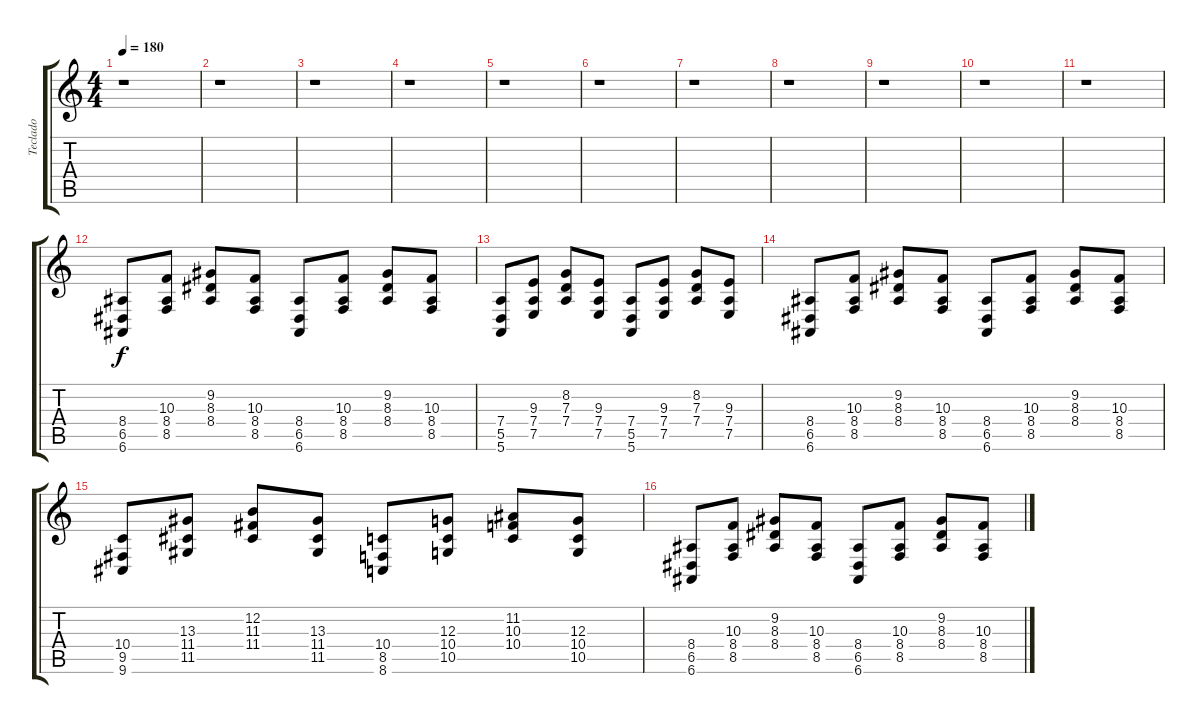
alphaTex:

\track ("Teclado" "Teclado") {instrument orchestralharp}
\staff {score tabs}
\tuning (E4 B3 G3 D3 A2 E2) {hide}
\ts (4 4)
\tempo 180
\clef g2
\ks c
r.1{dy f} |
r.1 |
r.1 |
r.1 |
r.1 |
r.1 |
r.1 |
r.1 |
r.1 |
r.1 |
r.1 |
(8.4 6.5 6.6).8 (10.3 8.4 8.5).8 (9.2 8.3 8.4).8 (10.3 8.4 8.5).8 (8.4 6.5 6.6).8 (10.3 8.4 8.5).8 (9.2 8.3 8.4).8 (10.3 8.4 8.5).8 |
(7.4 5.5 5.6).8 (9.3 7.4 7.5).8 (8.2 7.3 7.4).8 (9.3 7.4 7.5).8 (7.4 5.5 5.6).8 (9.3 7.4 7.5).8 (8.2 7.3 7.4).8 (9.3 7.4 7.5).8 |
(8.4 6.5 6.6).8 (10.3 8.4 8.5).8 (9.2 8.3 8.4).8 (10.3 8.4 8.5).8 (8.4 6.5 6.6).8 (10.3 8.4 8.5).8 (9.2 8.3 8.4).8 (10.3 8.4 8.5).8 |
(10.4 9.5 9.6).8 (13.3 11.4 11.5).8 (12.2 11.3 11.4).8 (13.3 11.4 11.5).8 (10.4 8.5 8.6).8 (12.3 10.4 10.5).8 (11.2 10.3 10.4).8 (12.3 10.4 10.5).8 |
(8.4 6.5 6.6).8 (10.3 8.4 8.5).8 (9.2 8.3 8.4).8 (10.3 8.4 8.5).8 (8.4 6.5 6.6).8 (10.3 8.4 8.5).8 (9.2 8.3 8.4).8 (10.3 8.4 8.5).8
